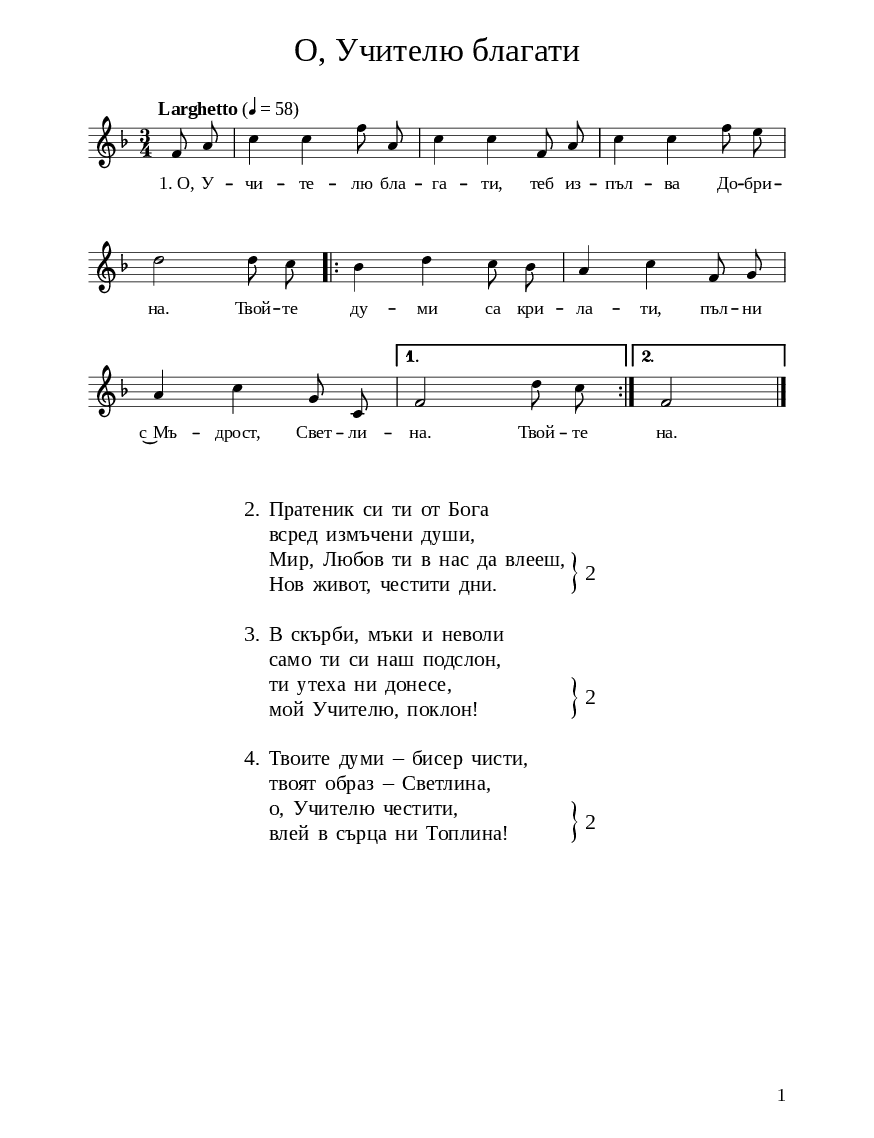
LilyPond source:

\version "2.24.2"

% include paper part and global functions
\include "include/globals.ily"

"rightBraces051" = \markup {
  \column {
    % repeat braces
    \translate #'(0 . -5.5 )
    \right-brace #20

    \translate #'(0 . -10.0 )
    \right-brace #20

    \translate #'(0 . -10.0 )
    \right-brace #20
  }
  \column {
    % repeat numbers
    \translate #'(0 . -6.1 )
    2

    \translate #'(0 . -12.0 )
    2

    \translate #'(0 . -12.0 )
    2
  }
}

\bookpart {
  \label #'ref051
  \tocItem \markup "О, Учителю благати"
  \include "include/bookpart-paper.ily"
  \score {
    \include "include/score-layout.ily"

    \new Voice \absolute  {
      \clef treble
      \key f \major
      \time 3/4
      \tempoFunc "Larghetto" 4 "58"
      \partial 4
      \autoBeamOff
      f'8 a' c''4 c'' f''8 a' | c''4 c'' f'8 a' | c''4 c'' f''8 e'' \break
      d''2 d''8 c'' \repeat volta 2 {
        | bes'4 d'' c''8 bes' | a'4 c'' f'8 g' \break |
        a'4 c'' g'8 c'8 |
      } \alternative { { f'2 d''8 c''  | } { f'2 \break } } \bar "|."
    }

    \addlyrics {
      "1. О," У -- чи -- те -- лю бла -- га -- ти, теб из -- пъл -- ва До -- бри --
      на. Твой -- те ду -- ми са кри -- ла -- ти, пъл -- ни
      с~Мъ -- дрост, Свет -- ли -- на. Твой -- те на.
    }

    \header {
      title = \titleFunc "О, Учителю благати" "O, Učitelju blagati "
    }

    \midi{}

  } % score

  \markup \fontsize #bgCoupletFontSize {
    \hspace #15
    \override #`(baseline-skip . ,bgCoupletBaselineSkip)
    \column {
      \line {   2. Пратеник си ти от Бога}

      \line {   "   "всред измъчени души,}

      \line {   "   "Мир, Любов ти в нас да влееш,}

      \line {   "   "Нов живот, честити дни.}

      \line {   "   "}

      \line {   3. В скърби, мъки и неволи }

      \line {   "   "само ти си наш подслон,}

      \line {   "   "ти утеха ни донесе,}

      \line {   "   "мой Учителю, поклон!}

      \line {   "   "}

      \line {   4. Твоите думи – бисер чисти,}

      \line {   "   "твоят образ – Светлина,}

      \line {   "   "о, Учителю честити,}

      \line {   "   "влей в сърца ни Топлина!}
    }\"rightBraces051"

  } % markup
  

} % bookpart
